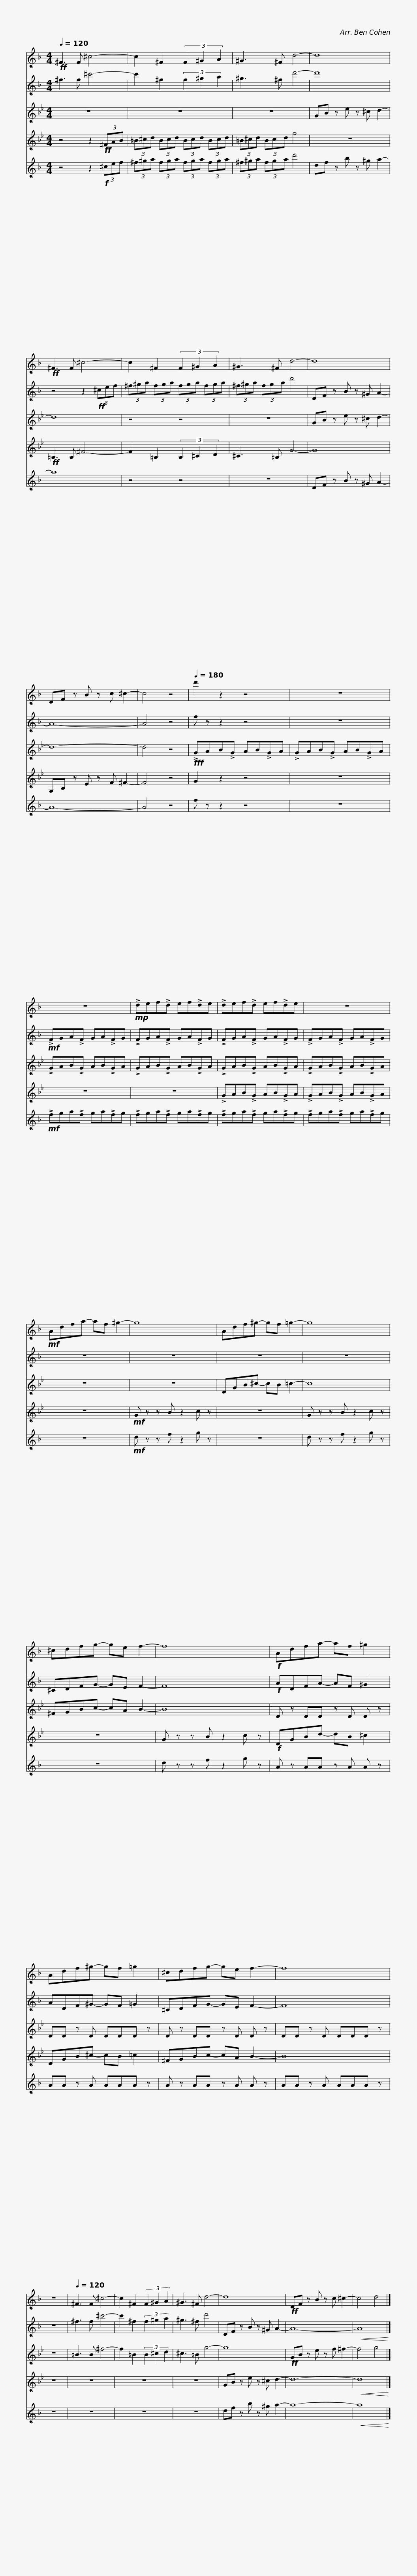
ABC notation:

X:1
%%score 1 2 3 4 5
L:1/8
Q:1/4=120
M:4/4
I:linebreak $
K:none
V:1 treble transpose=-9
V:2 treble transpose=-9
V:3 treble transpose=-14
V:4 treble transpose=-2
V:5 treble transpose=-9
V:1
[K:F]!ff! ^F3 F ^c4- | c2 ^F2 (3F2 ^G2 A2 | ^G3 ^F d4- |$ d8 |!ff! ^F3 F ^c4- | %5
 c2 ^F2 (3F2 ^G2 A2 | ^G3 ^F d4- |$ d8 | DF z B z c ^c2- | c4 z4 | %10
[Q:1/4=180] d'2 z2 z4 | z8 |$ z8 |!mp! !>!def!>!d ef!>!de | !>!def!>!d ef!>!de | %15
 z8 |!mf! Adfa- af ^g2- |$ g8 | Adf^g- gf =g2- | g8 | %20
 ^cdfg- ge f2- | f8 |$!f! Adfa- af ^g2 | Adf^g- gf =g2 | ^cdfg- ge f2- | %25
 f8 | z8 |$[Q:1/4=120] ^F3 F ^c4- | c2 ^F2 (3F2 ^G2 A2 | ^G3 ^F d4- | %30
 d8 |!ff! DF z B z c ^c2- | c4 d4 |] %33
V:2
[K:F] ^f3 f ^c'4- | c'2 ^f2 (3f2 ^g2 a2 | ^g3 ^f d'4- |$ d'8 | z4 z2!ff! (3^cef | %5
 (3^f^ga (3fga (3fga (3fga | (3^f^ga (3fga d'4 |$ DF z B z ^G A2- | A8- | A4 z4 | %10
 f z z2 z4 | z8 |$!mf! !>!FGA!>!F GA!>!FG | !>!FGA!>!F GA!>!FG | !>!FGA!>!F GA!>!FG | %15
 !>!FGA!>!F GA!>!FG | z8 |$ z8 | z8 | z8 | %20
 ^CDFG- GE F2- | F8 |$!f! ADFA- AF ^G2 | ADF^G- GF =G2 | ^CDFG- GE F2- | %25
 F8 | z8 |$ ^f3 f ^c'4- | c'2 ^f2 (3f2 ^g2 a2 | ^g3 ^f d'4 | %30
 DF z B z ^G A2- | A8- |!<(! A8!<)! |] %33
V:3
[K:Bb] z8 | z8 | z8 |$ GB z e z ^c d2- | d8 | %5
 z4 z4 | z8 |$ GB z e z ^c d2- | d8- | d4 z4 | %10
!fff! !>!GAB!>!G AB!>!GA | !>!GAB!>!G AB!>!GA |$ !>!GAB!>!G AB!>!GA | !>!GAB!>!G AB!>!GA | !>!GAB!>!G AB!>!GA | %15
 !>!GAB!>!G AB!>!GA | z8 |$ z8 | DGB^c- cB =c2- | c8 | %20
 ^FGBc- cA B2- | B8 |$ D z DD z D D z | DD z D DDD z | D z DD z D D z | %25
 DD z D DDD z | z8 |$ =B3 B ^f4- | f2 =B2 (3B2 ^c2 d2 | ^c3 =B g4- | %30
 g8 |!ff! GB z e z f ^f2- | f4 g4 |] %33
V:4
[K:Bb] z4 z2!ff! (3^FAB | (3=B^cd (3Bcd (3Bcd (3Bcd | (3=B^cd (3Bcd g4 |$ z8 |!ff! =B,3 B, ^F4- | %5
 F2 =B,2 (3B,2 ^C2 D2 | ^C3 =B, G4- |$ G8 | G,B, z E z F ^F2- | F4 z4 | %10
 G2 z2 z4 | z8 |$ z8 | z8 | !>!GAB!>!G AB!>!GA | %15
 !>!GAB!>!G AB!>!GA | z8 |$!mf! G z z B z2 c z | z8 | G z z B z2 c z | %20
 z8 | G z z B z2 c z |$!f! DGBd- dB ^c2 | DGB^c- cB =c2 | ^FGBc- cA B2- | %25
 B8 | z8 |$ z8 | z8 | z8 | %30
 GB z e z ^c d2- | d8- |!<(! d8!<)! |] %33
V:5
[K:F] z4 z2!f! (3^cef | (3^f^ga (3fga (3fga (3fga | (3^f^ga (3fga d'4 |$ df z b z ^g a2- | a8 | %5
 z4 z4 | z8 |$ DF z B z ^G A2- | A8- | A4 z4 | %10
 f z z2 z4 | z8 |$!mf! !>!fga!>!f ga!>!fg | !>!fga!>!f ga!>!fg | !>!fga!>!f ga!>!fg | %15
 !>!fga!>!f ga!>!fg | z8 |$!mf! d z z f z2 g z | z8 | d z z f z2 g z | %20
 z8 | d z z f z2 g z |$ A z AA z A A z | AA z A AAA z | A z AA z A A z | %25
 AA z A AAA z | z8 |$ z8 | z8 | z8 | %30
 df z b z ^g a2- | a8- |!<(! a8!<)! |] %33
